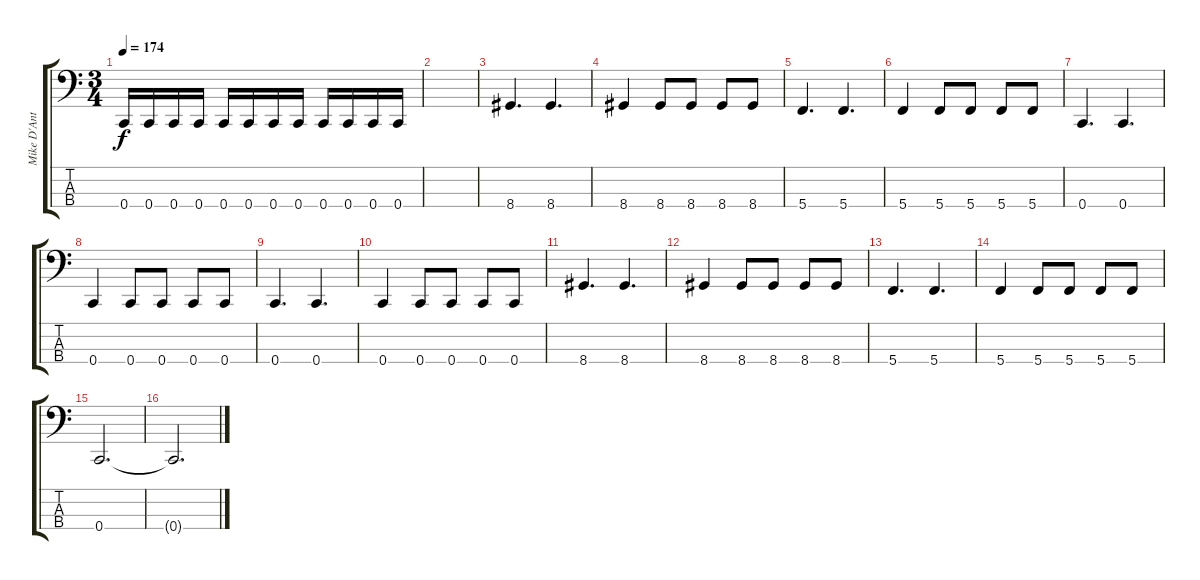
\track ("Mike D'Antonio" "Mike D'Ant") {instrument electricbasspick}
\staff {score tabs}
\tuning (F2 C2 G1 C1) {hide}
\ts (3 4)
\tempo 174
\clef f4
\ks c
0.4.16{dy f} 0.4.16 0.4.16 0.4.16 0.4.16 0.4.16 0.4.16 0.4.16 0.4.16 0.4.16 0.4.16 0.4.16 |
|
8.4.4{d} 8.4.4{d} |
8.4.4 8.4.8 8.4.8 8.4.8 8.4.8 |
5.4.4{d} 5.4.4{d} |
5.4.4 5.4.8 5.4.8 5.4.8 5.4.8 |
0.4.4{d} 0.4.4{d} |
0.4.4 0.4.8 0.4.8 0.4.8 0.4.8 |
0.4.4{d} 0.4.4{d} |
0.4.4 0.4.8 0.4.8 0.4.8 0.4.8 |
8.4.4{d} 8.4.4{d} |
8.4.4 8.4.8 8.4.8 8.4.8 8.4.8 |
5.4.4{d} 5.4.4{d} |
5.4.4 5.4.8 5.4.8 5.4.8 5.4.8 |
0.4.2{d} |
0.4{t}.2{d}
